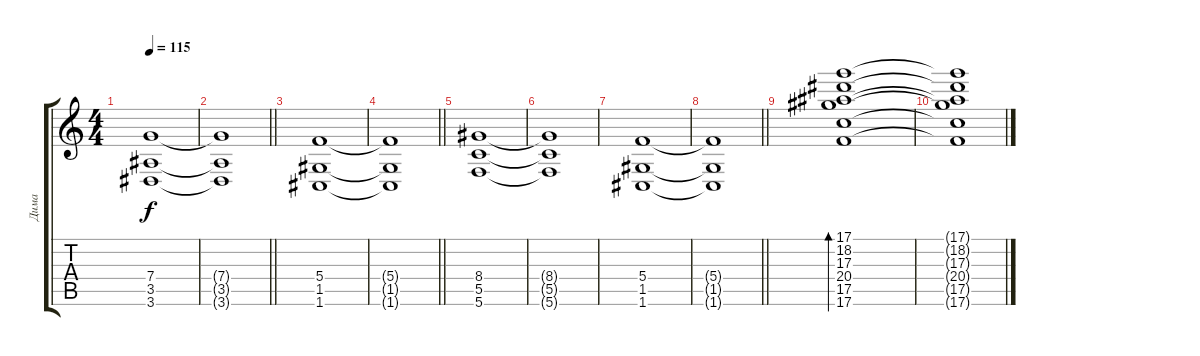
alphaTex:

\track ("Дима" "Дима") {instrument distortionguitar}
\staff {score tabs}
\tuning (D4 A3 F3 C3 G2 C2) {hide}
\ts (4 4)
\tempo 115
\clef g2
\ks c
(7.4 3.5 3.6).1{dy f} |
\barLineRight lightlight
(7.4{t} 3.5{t} 3.6{t}).1 |
(5.4 1.5 1.6).1{instrument electricguitarjazz} |
\barLineRight lightlight
(5.4{t} 1.5{t} 1.6{t}).1 |
(8.4 5.5 5.6).1 |
(8.4{t} 5.5{t} 5.6{t}).1 |
(5.4 1.5 1.6).1 |
\barLineRight lightlight
(5.4{t} 1.5{t} 1.6{t}).1 |
(17.1 18.2 17.3 20.4 17.5 17.6).1{bd 240} |
(17.1{t} 18.2{t} 17.3{t} 20.4{t} 17.5{t} 17.6{t}).1
